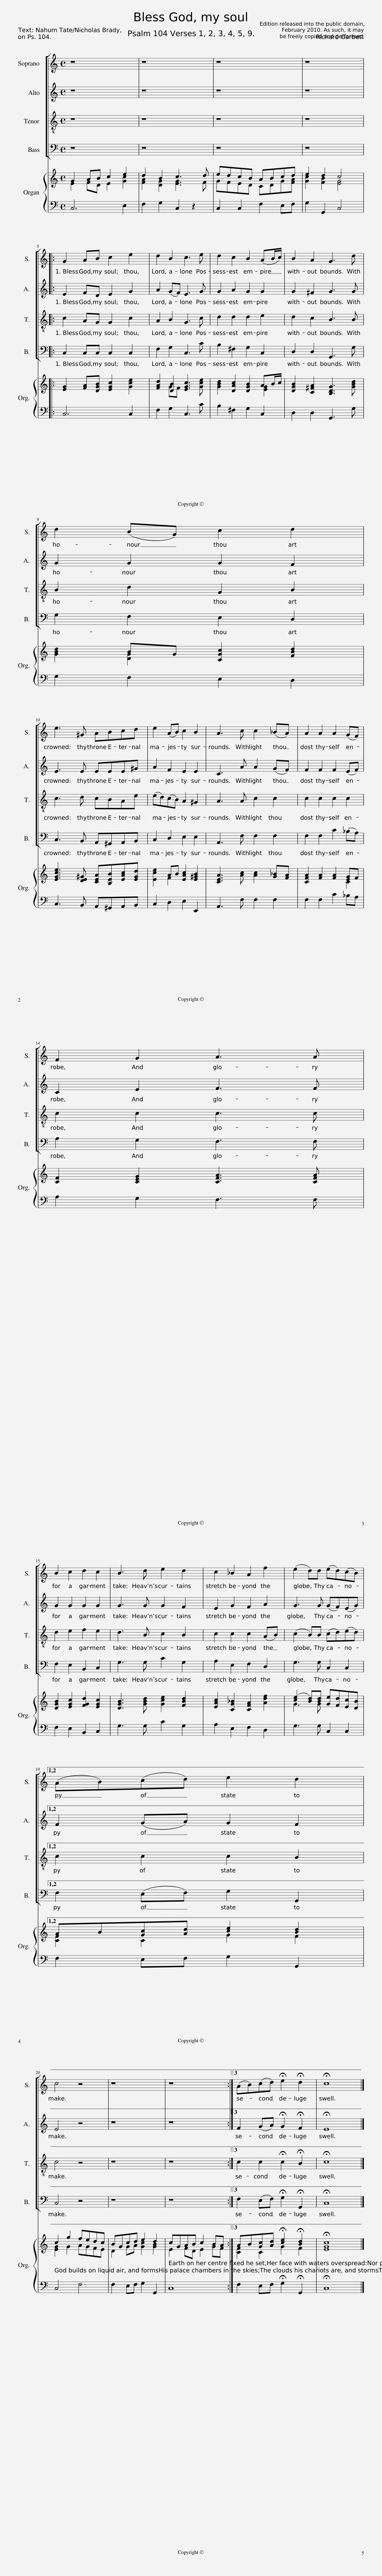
X:1
%%score [ 1 2 3 4 ] { ( 5 6 ) | 7 }
L:1/8
M:4/4
I:linebreak $
K:C
V:1 treble
V:2 treble
V:3 treble-8 transpose=-12
V:4 bass
V:5 treble
V:6 treble
V:7 bass
V:1
 z8 | z8 | z8 | z8 |:$ G2 AB c2 e2 | %5
 d2 B2 c3 e | d2 c2 B2 (AB/c/) | B2 A2 G3 d |$ d2 (BG) c2 d2 |$ e3 ^G ABcd | %10
 e2 (AB) c2 B2 | A3 c c2 (_BA) | A2 A2 A2 (GF) |$ F2 G2 A3 A |$ B2 c2 d2 c2 | %15
 B3 d e2 d2 | c2 _B2 A2 f2 | (e2 d)d (ed)(cB) |1,2$ (AB)(cd) e2 d2 |$ c4 z4 | %20
 z8 | z8 :|3 (AB)(cd) !fermata!e2 !fermata!d2 | !fermata!c8 |] %24
V:2
 z8 | z8 | z8 | z8 |:$ E2 FD E2 G2 | %5
 A2 (GF) E3 G | G2 A2 G2 G2 | G2 ^F2 G3 G |$ G2 G2 G2 F2 |$ E3 E EEE^G | %10
 A2 F2 E2 E2 | C3 A A2 (GF) | F2 F2 F2 (EF) |$ C2 E2 F3 F |$ G2 G2 G2 G2 | %15
 G3 G G2 F2 | E2 G2 F2 A2 | G3 G (GF)(EG) |1,2$ F2 (GA) G2 F2 |$ E4 z4 | %20
 z8 | z8 :|3 F2 (GA) !fermata!G2 !fermata!F2 | !fermata!E8 |] %24
V:3
 z8 | z8 | z8 | z8 |:$ c2 AG G2 c2 | %5
 A2 B2 G3 c | d2 d2 d2 e2 | d2 c2 B3 B |$ B2 d2 G2 B2 |$ c3 d cBAe | %10
 (ed)(cB) A2 ^G2 | A3 A c2 c2 | c2 c2 c2 c2 |$ c2 c2 c3 c |$ d2 e2 f2 e2 | %15
 d3 B c2 B2 | c2 c2 c2 (AB) | (c2 B)B (cd)(ed) |1,2$ c2 c2 c2 B2 |$ c4 z4 | %20
 z8 | z8 :|3 c2 c2 !fermata!c2 !fermata!B2 | !fermata!c8 |] %24
V:4
 z8 | z8 | z8 | z8 |:$ C,2 C,C, C,2 C,2 | %5
 F,2 G,2 C,3 C | B,2 ^F,2 G,2 C,2 | D,2 D,2 G,,3 G, |$ G,2 F,2 E,2 D,2 |$ C,3 B,, A,,^G,,A,,B,, | %10
 C,2 D,2 E,2 E,2 | A,,3 F, F,2 F,2 | F,2 F,2 C2 (_B,A,) |$ A,2 G,2 F,3 F, |$ F,2 E,2 B,,2 C,2 | %15
 G,3 G, C2 G,2 | A,2 E,2 F,2 D,2 | G,3 G, C,2 C,2 |1,2$ F,2 (E,F,) G,2 G,,2 |$ C,4 z4 | %20
 z8 | z8 :|3 F,2 (E,F,) !fermata!G,2 !fermata!G,,2 | !fermata!C,8 |] %24
V:5
 G2 AB c2 e2 | d2 B2 c3 d | edcB ABcd | e2 d2 c4 |:$ [EG]2 [FA][DGB] [EGc]2 [Gce]2 | %5
 [FAd]2 [DB]2 [EGc]3 [Gce] | [GBd]2 [DAc]2 [DGB]2 AB/c/ | [DGB]2 [C^FA]2 [B,DG]3 [GBd] |$ [GBd]2 BG [CGc]2 [FBd]2 |$ [EGce]3 [DE^G] [CEA][B,EB][EAc][EGd] | %10
 [Ece]2 AB [EAc]2 [E^GB]2 | [CEA]3 [Ac] [Ac]2 [G_B][FA] | [CFA]2 [FA]2 [FA]2 [EG]F |$ [CF]2 [CEG]2 [CFA]3 [CFA] |$ [DGB]2 [EGc]2 [FGd]2 [EGc]2 | %15
 [DGB]3 [GBd] [Gce]2 [FBd]2 | [EAc]2 [CG_B]2 [CFA]2 [Adf]2 | ([ce]2 [Bd])[Bd] [Ge][Fd][Ec][DB] |1,2$ AB[Gc][Ad] [ce]2 [Bd]2 |$ c2 g2 fedc | %20
 BGcd e2 d2 | cGAB c2 BA :|3 AB[Gc][Ad] !fermata![ce]2 !fermata![Bd]2 | !fermata!c8 |] %24
V:6
 E2 FD E2 [Gc]2 | [FA]2 [DG]2 [EG]3 F | GFED CDG[FA] | [Gc]2 [FB]2 [EG]4 |:$ x8 | %5
 x2 GF x4 | x4 x2 [EG]2 | x8 |$ x2 [DG]2 x4 |$ x8 | %10
 x2 F2 x4 | x8 | x4 x2 C2 |$ x8 |$ x8 | %15
 x8 | x8 | G3 G x4 |1,2$ [CF]2 C2 G2 F2 |$ [EG]2 G2 AGFE | %20
 D2 GA [Gc]2 [GB]2 | E2 FD E2 GF :|3 [CF]2 C2 G2 F2 | [EG]8 |] %24
V:7
 C,6 E,2 | F,2 G,2 C,2 z2 | C,2 C,2 F,2 E,F, | G,2 G,,2 C,4 |:$ C,6 C,2 | %5
 F,2 G,2 C,3 C | B,2 ^F,2 G,2 C,2 | D,2 D,2 G,,3 G, |$ G,2 F,2 E,2 D,2 |$ C,3 B,, A,,^G,,A,,B,, | %10
 C,2 D,2 E,2 E,,2 | A,,3 F, F,2 F,2 | F,2 F,2 C2 _B,A, |$ A,2 G,2 F,3 F, |$ F,2 E,2 B,,2 C,2 | %15
 G,3 G, C2 G,2 | A,2 E,2 F,2 D,2 | G,3 G, C,2 C,2 |1,2$ F,2 E,F, G,2 G,,2 |$ C,4 F,4 | %20
 F,2 E,F, G,2 G,,2 | C,8 :|3 F,2 E,F, !fermata!G,2 !fermata!G,,2 | !fermata!C,8 |] %24
